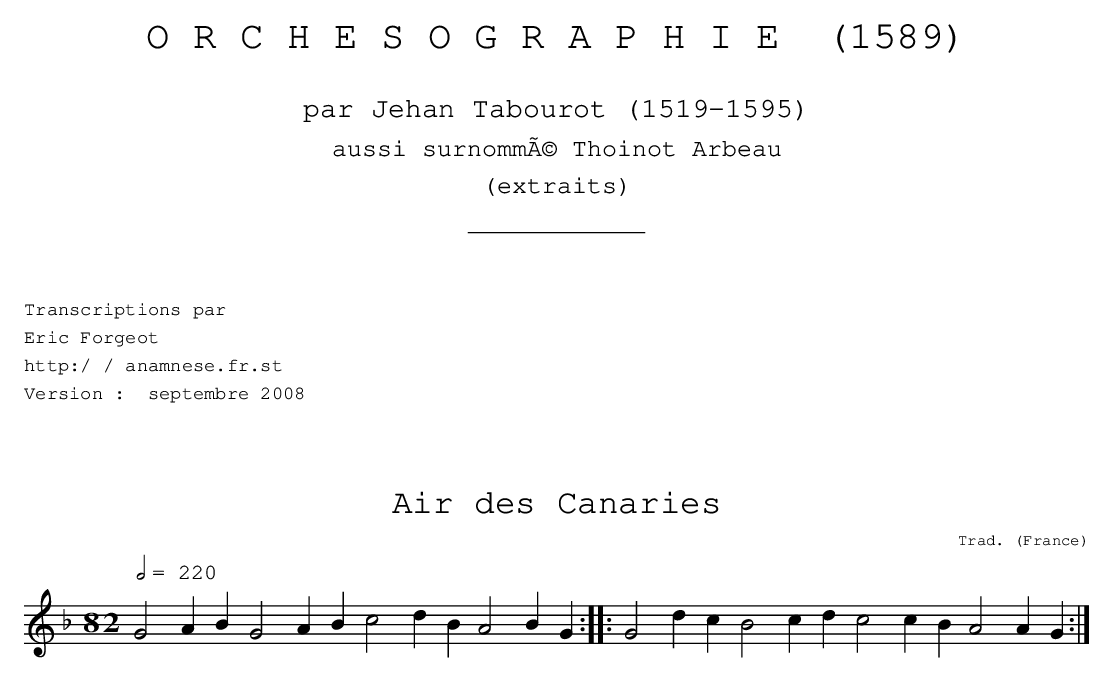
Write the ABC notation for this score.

X:1
T:Air des Canaries
C:Trad.
O:France
M:8/ 2
L:1/ 4
Q:1/ 2=220
K:F
G2AB G2AB c2dB A2BG :: G2dc B2cd c2cB A2AG :|
